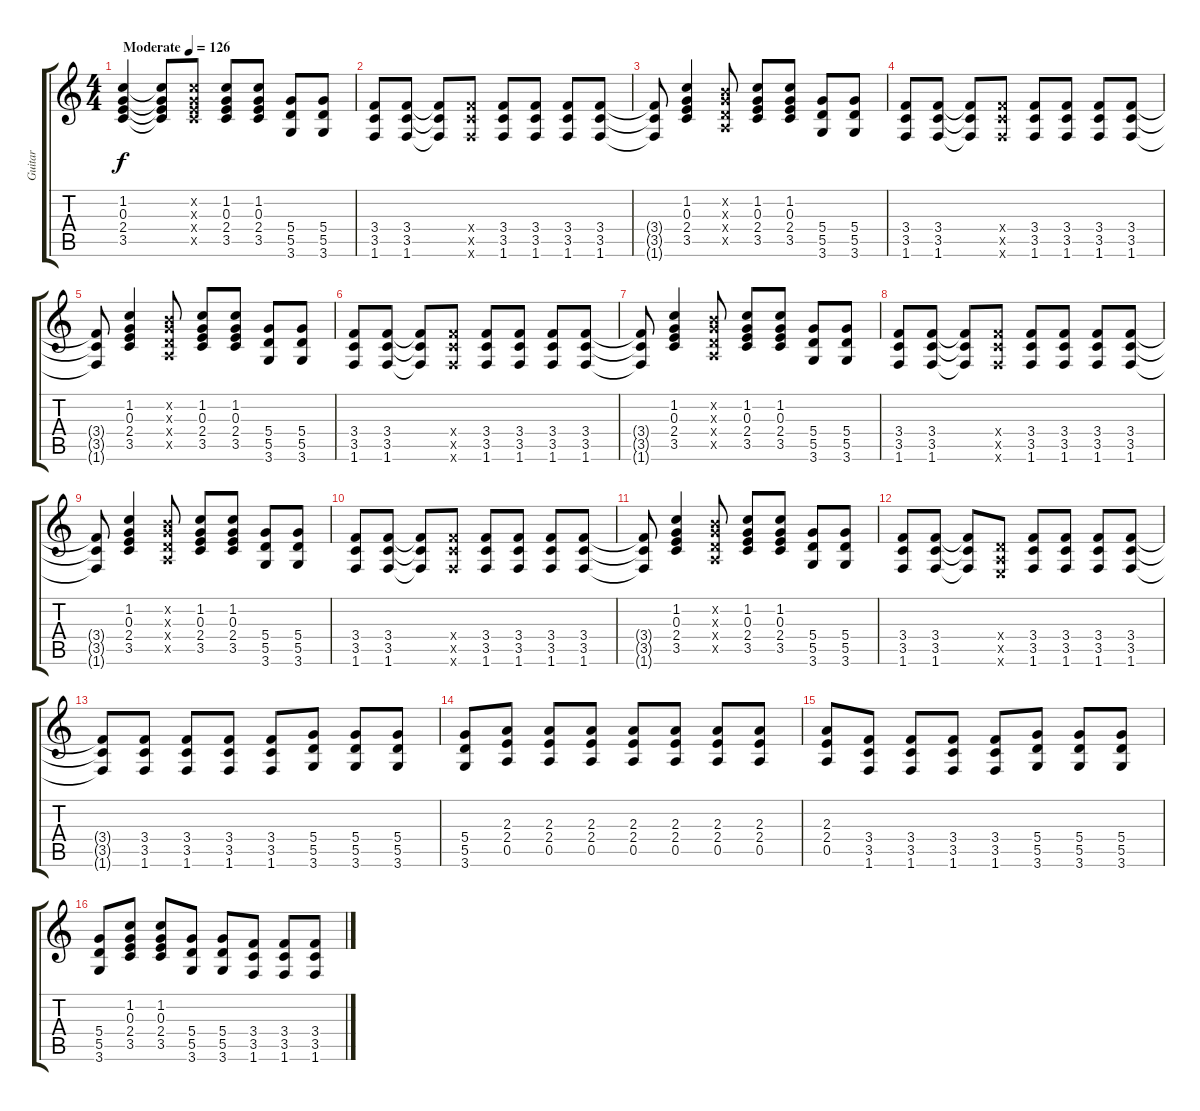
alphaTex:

\track ("Guitar " "Guitar ") {instrument acousticguitarnylon}
\staff {score tabs}
\tuning (E4 B3 G3 D3 A2 E2) {hide}
\ts (4 4)
\tempo (126 "Moderate")
\clef g2
\ks c
(1.2 0.3 2.4 3.5).4{dy f instrument acousticguitarnylon} (1.2{t} 0.3{t} 2.4{t} 3.5{t}).8 (1.2{x} 0.3{x} 2.4{x} 3.5{x}).8 (1.2 0.3 2.4 3.5).8 (1.2 0.3 2.4 3.5).8 (5.4 5.5 3.6).8 (5.4 5.5 3.6).8 |
(3.4 3.5 1.6).8 (3.4 3.5 1.6).8 (3.4{t} 3.5{t} 1.6{t}).8 (3.4{x} 3.5{x} 1.6{x}).8 (3.4 3.5 1.6).8 (3.4 3.5 1.6).8 (3.4 3.5 1.6).8 (3.4 3.5 1.6).8 |
(3.4{t} 3.5{t} 1.6{t}).8 (1.2 0.3 2.4 3.5).4 (0.2{x} 0.3{x} 0.4{x} 0.5{x}).8 (1.2 0.3 2.4 3.5).8 (1.2 0.3 2.4 3.5).8 (5.4 5.5 3.6).8 (5.4 5.5 3.6).8 |
(3.4 3.5 1.6).8 (3.4 3.5 1.6).8 (3.4{t} 3.5{t} 1.6{t}).8 (3.4{x} 3.5{x} 1.6{x}).8 (3.4 3.5 1.6).8 (3.4 3.5 1.6).8 (3.4 3.5 1.6).8 (3.4 3.5 1.6).8 |
(3.4{t} 3.5{t} 1.6{t}).8 (1.2 0.3 2.4 3.5).4 (0.2{x} 0.3{x} 0.4{x} 0.5{x}).8 (1.2 0.3 2.4 3.5).8 (1.2 0.3 2.4 3.5).8 (5.4 5.5 3.6).8 (5.4 5.5 3.6).8 |
(3.4 3.5 1.6).8 (3.4 3.5 1.6).8 (3.4{t} 3.5{t} 1.6{t}).8 (3.4{x} 3.5{x} 1.6{x}).8 (3.4 3.5 1.6).8 (3.4 3.5 1.6).8 (3.4 3.5 1.6).8 (3.4 3.5 1.6).8 |
(3.4{t} 3.5{t} 1.6{t}).8 (1.2 0.3 2.4 3.5).4 (0.2{x} 0.3{x} 0.4{x} 0.5{x}).8 (1.2 0.3 2.4 3.5).8 (1.2 0.3 2.4 3.5).8 (5.4 5.5 3.6).8 (5.4 5.5 3.6).8 |
(3.4 3.5 1.6).8 (3.4 3.5 1.6).8 (3.4{t} 3.5{t} 1.6{t}).8 (3.4{x} 3.5{x} 1.6{x}).8 (3.4 3.5 1.6).8 (3.4 3.5 1.6).8 (3.4 3.5 1.6).8 (3.4 3.5 1.6).8 |
(3.4{t} 3.5{t} 1.6{t}).8 (1.2 0.3 2.4 3.5).4 (0.2{x} 0.3{x} 0.4{x} 0.5{x}).8 (1.2 0.3 2.4 3.5).8 (1.2 0.3 2.4 3.5).8 (5.4 5.5 3.6).8 (5.4 5.5 3.6).8 |
(3.4 3.5 1.6).8 (3.4 3.5 1.6).8 (3.4{t} 3.5{t} 1.6{t}).8 (3.4{x} 3.5{x} 1.6{x}).8 (3.4 3.5 1.6).8 (3.4 3.5 1.6).8 (3.4 3.5 1.6).8 (3.4 3.5 1.6).8 |
(3.4{t} 3.5{t} 1.6{t}).8 (1.2 0.3 2.4 3.5).4 (0.2{x} 0.3{x} 0.4{x} 0.5{x}).8 (1.2 0.3 2.4 3.5).8 (1.2 0.3 2.4 3.5).8 (5.4 5.5 3.6).8 (5.4 5.5 3.6).8 |
(3.4 3.5 1.6).8 (3.4 3.5 1.6).8 (3.4{t} 3.5{t} 1.6{t}).8 (0.4{x} 0.5{x} 0.6{x}).8 (3.4 3.5 1.6).8 (3.4 3.5 1.6).8 (3.4 3.5 1.6).8 (3.4 3.5 1.6).8 |
(3.4{t} 3.5{t} 1.6{t}).8 (3.4 3.5 1.6).8 (3.4 3.5 1.6).8 (3.4 3.5 1.6).8 (3.4 3.5 1.6).8 (5.4 5.5 3.6).8 (5.4 5.5 3.6).8 (5.4 5.5 3.6).8 |
(5.4 5.5 3.6).8 (2.3 2.4 0.5).8 (2.3 2.4 0.5).8 (2.3 2.4 0.5).8 (2.3 2.4 0.5).8 (2.3 2.4 0.5).8 (2.3 2.4 0.5).8 (2.3 2.4 0.5).8 |
(2.3 2.4 0.5).8 (3.4 3.5 1.6).8 (3.4 3.5 1.6).8 (3.4 3.5 1.6).8 (3.4 3.5 1.6).8 (5.4 5.5 3.6).8 (5.4 5.5 3.6).8 (5.4 5.5 3.6).8 |
(5.4 5.5 3.6).8 (1.2 0.3 2.4 3.5).8 (1.2 0.3 2.4 3.5).8 (5.4 5.5 3.6).8 (5.4 5.5 3.6).8 (3.4 3.5 1.6).8 (3.4 3.5 1.6).8 (3.4 3.5 1.6).8
